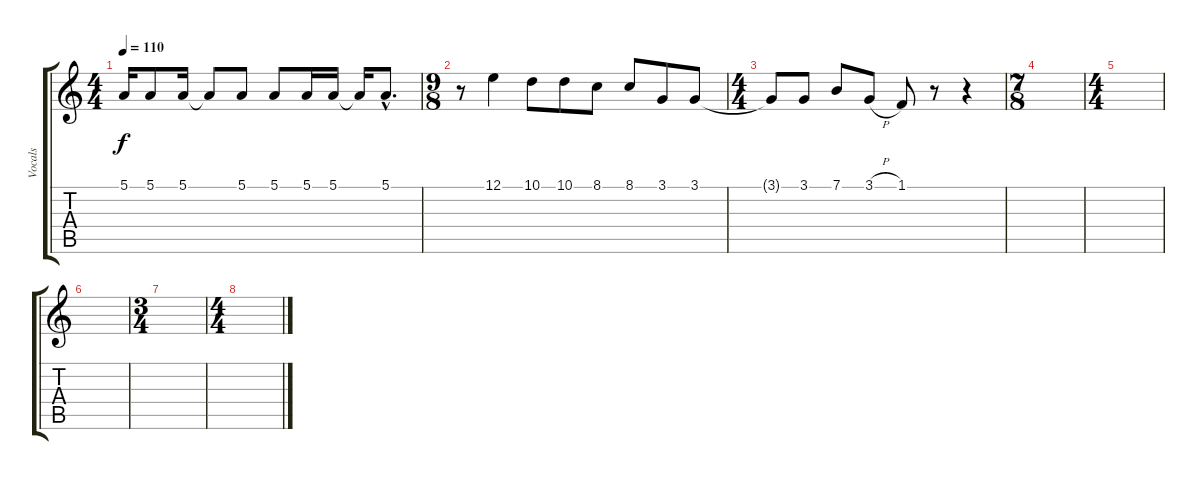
\track ("Vocals" "Vocals") {instrument violin}
\staff {score tabs}
\tuning (E4 B3 G3 D3 A2 E2) {hide}
\ts (4 4)
\tempo 110
\clef g2
\ks c
5.1.16{dy f} 5.1.8 5.1.16 5.1{t}.8 5.1.8 5.1.8 5.1.16 5.1.16 5.1{t}.16 5.1{hac}.8{d} |
\ts (9 8)
r.8 12.1.4 10.1.8 10.1.8 8.1.8 8.1.8 3.1.8 3.1.8 |
\ts (4 4)
3.1{t}.8 3.1.8 7.1.8 3.1{h}.8 1.1.8 r.8 r.4 |
\ts (7 8)
|
\ts (4 4)
|
|
\ts (3 4)
|
\ts (4 4)
